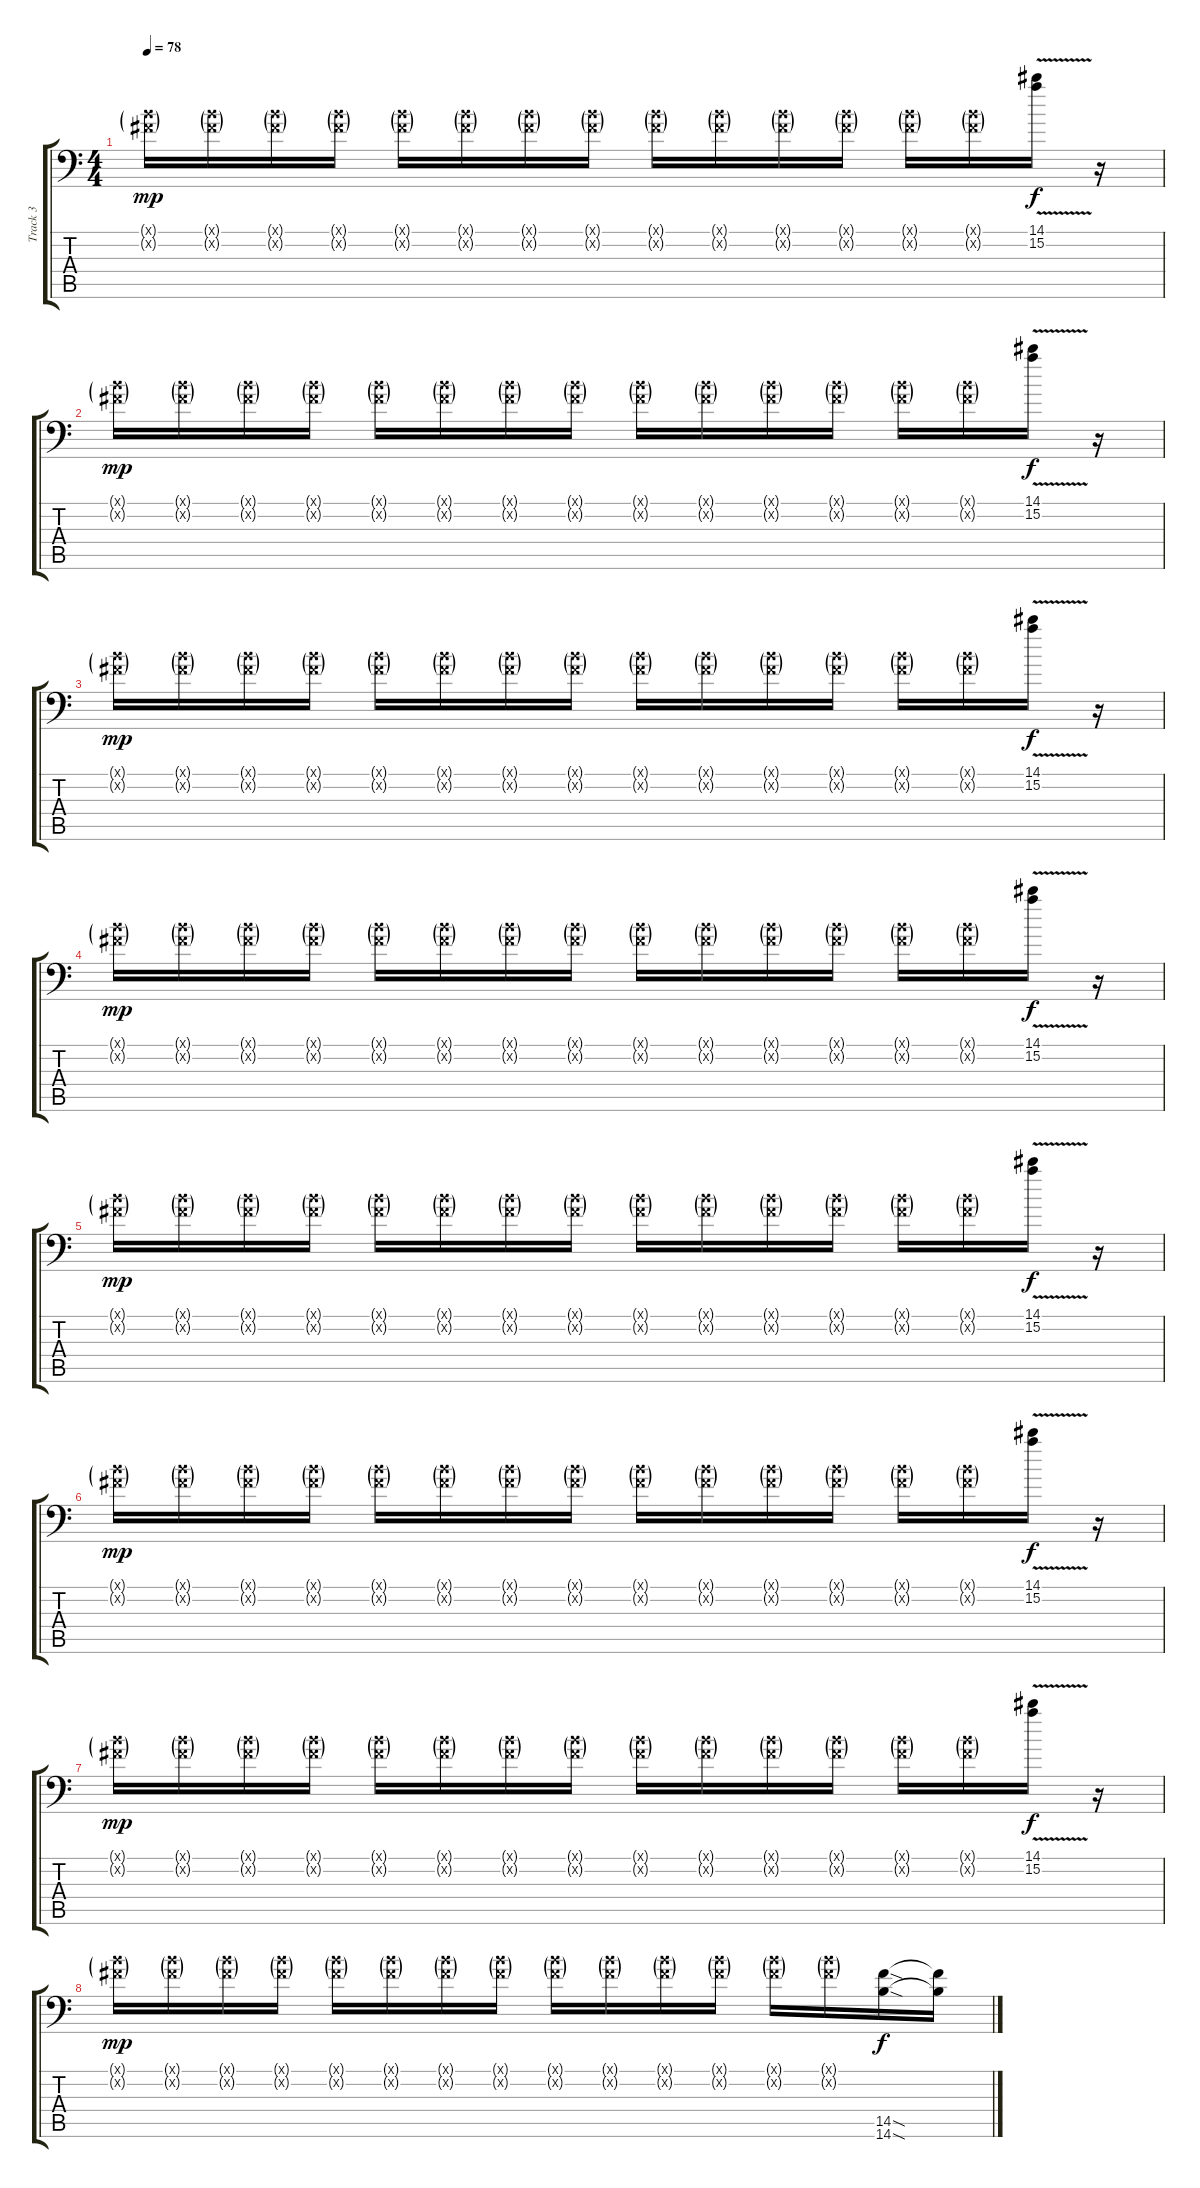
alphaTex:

\track ("Track 3" "Track 3") {instrument distortionguitar}
\staff {score tabs}
\tuning (B3 Gb3 D3 A2 E2 A1) {hide}
\ts (4 4)
\tempo 78
\clef f4
\ks c
(0.1{g x} 0.2{g x}).16{dy mp volume 7} (0.1{g x} 0.2{g x}).16 (0.1{g x} 0.2{g x}).16 (0.1{g x} 0.2{g x}).16 (0.1{g x} 0.2{g x}).16 (0.1{g x} 0.2{g x}).16 (0.1{g x} 0.2{g x}).16 (0.1{g x} 0.2{g x}).16 (0.1{g x} 0.2{g x}).16 (0.1{g x} 0.2{g x}).16 (0.1{g x} 0.2{g x}).16 (0.1{g x} 0.2{g x}).16 (0.1{g x} 0.2{g x}).16 (0.1{g x} 0.2{g x}).16 (14.1{v} 15.2{v}).16{dy f} r.16 |
(0.1{g x} 0.2{g x}).16{dy mp} (0.1{g x} 0.2{g x}).16 (0.1{g x} 0.2{g x}).16 (0.1{g x} 0.2{g x}).16 (0.1{g x} 0.2{g x}).16 (0.1{g x} 0.2{g x}).16 (0.1{g x} 0.2{g x}).16 (0.1{g x} 0.2{g x}).16 (0.1{g x} 0.2{g x}).16 (0.1{g x} 0.2{g x}).16 (0.1{g x} 0.2{g x}).16 (0.1{g x} 0.2{g x}).16 (0.1{g x} 0.2{g x}).16 (0.1{g x} 0.2{g x}).16 (14.1{v} 15.2{v}).16{dy f} r.16 |
(0.1{g x} 0.2{g x}).16{dy mp} (0.1{g x} 0.2{g x}).16 (0.1{g x} 0.2{g x}).16 (0.1{g x} 0.2{g x}).16 (0.1{g x} 0.2{g x}).16 (0.1{g x} 0.2{g x}).16 (0.1{g x} 0.2{g x}).16 (0.1{g x} 0.2{g x}).16 (0.1{g x} 0.2{g x}).16 (0.1{g x} 0.2{g x}).16 (0.1{g x} 0.2{g x}).16 (0.1{g x} 0.2{g x}).16 (0.1{g x} 0.2{g x}).16 (0.1{g x} 0.2{g x}).16 (14.1{v} 15.2{v}).16{dy f} r.16 |
(0.1{g x} 0.2{g x}).16{dy mp} (0.1{g x} 0.2{g x}).16 (0.1{g x} 0.2{g x}).16 (0.1{g x} 0.2{g x}).16 (0.1{g x} 0.2{g x}).16 (0.1{g x} 0.2{g x}).16 (0.1{g x} 0.2{g x}).16 (0.1{g x} 0.2{g x}).16 (0.1{g x} 0.2{g x}).16 (0.1{g x} 0.2{g x}).16 (0.1{g x} 0.2{g x}).16 (0.1{g x} 0.2{g x}).16 (0.1{g x} 0.2{g x}).16 (0.1{g x} 0.2{g x}).16 (14.1{v} 15.2{v}).16{dy f} r.16 |
(0.1{g x} 0.2{g x}).16{dy mp} (0.1{g x} 0.2{g x}).16 (0.1{g x} 0.2{g x}).16 (0.1{g x} 0.2{g x}).16 (0.1{g x} 0.2{g x}).16 (0.1{g x} 0.2{g x}).16 (0.1{g x} 0.2{g x}).16 (0.1{g x} 0.2{g x}).16 (0.1{g x} 0.2{g x}).16 (0.1{g x} 0.2{g x}).16 (0.1{g x} 0.2{g x}).16 (0.1{g x} 0.2{g x}).16 (0.1{g x} 0.2{g x}).16 (0.1{g x} 0.2{g x}).16 (14.1{v} 15.2{v}).16{dy f} r.16 |
(0.1{g x} 0.2{g x}).16{dy mp} (0.1{g x} 0.2{g x}).16 (0.1{g x} 0.2{g x}).16 (0.1{g x} 0.2{g x}).16 (0.1{g x} 0.2{g x}).16 (0.1{g x} 0.2{g x}).16 (0.1{g x} 0.2{g x}).16 (0.1{g x} 0.2{g x}).16 (0.1{g x} 0.2{g x}).16 (0.1{g x} 0.2{g x}).16 (0.1{g x} 0.2{g x}).16 (0.1{g x} 0.2{g x}).16 (0.1{g x} 0.2{g x}).16 (0.1{g x} 0.2{g x}).16 (14.1{v} 15.2{v}).16{dy f} r.16 |
(0.1{g x} 0.2{g x}).16{dy mp} (0.1{g x} 0.2{g x}).16 (0.1{g x} 0.2{g x}).16 (0.1{g x} 0.2{g x}).16 (0.1{g x} 0.2{g x}).16 (0.1{g x} 0.2{g x}).16 (0.1{g x} 0.2{g x}).16 (0.1{g x} 0.2{g x}).16 (0.1{g x} 0.2{g x}).16 (0.1{g x} 0.2{g x}).16 (0.1{g x} 0.2{g x}).16 (0.1{g x} 0.2{g x}).16 (0.1{g x} 0.2{g x}).16 (0.1{g x} 0.2{g x}).16 (14.1{v} 15.2{v}).16{dy f} r.16 |
(0.1{g x} 0.2{g x}).16{dy mp} (0.1{g x} 0.2{g x}).16 (0.1{g x} 0.2{g x}).16 (0.1{g x} 0.2{g x}).16 (0.1{g x} 0.2{g x}).16 (0.1{g x} 0.2{g x}).16 (0.1{g x} 0.2{g x}).16 (0.1{g x} 0.2{g x}).16 (0.1{g x} 0.2{g x}).16 (0.1{g x} 0.2{g x}).16 (0.1{g x} 0.2{g x}).16 (0.1{g x} 0.2{g x}).16 (0.1{g x} 0.2{g x}).16 (0.1{g x} 0.2{g x}).16 (14.5{sod} 14.6{sod}).16{dy f} (14.5{t} 14.6{t}).16
